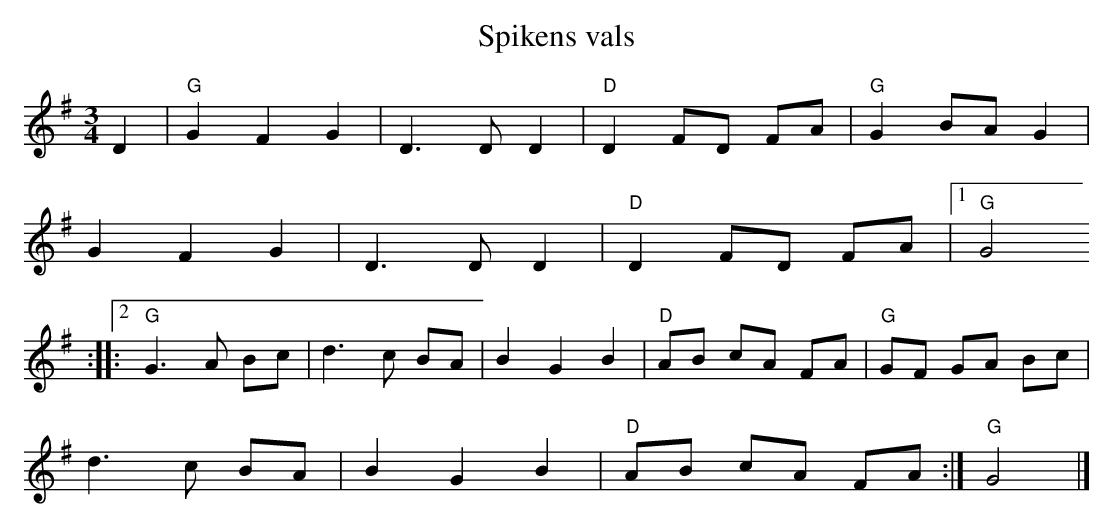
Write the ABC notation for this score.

X:1
T:Spikens vals
M:3/4
L:1/8
K:G
D2 |"G" G2 F2 G2 | D3 D D2 |"D" D2 FD FA |"G" G2 BA G2 |
G2 F2 G2 | D3 D D2 |"D" D2 FD FA |1 "G" G4
::2"G" G3 A Bc | d3 c BA | B2 G2 B2 |"D" AB cA FA |"G" GF GA Bc |
d3 c BA | B2 G2 B2 | "D" AB cA FA :|"G" G4 |]
